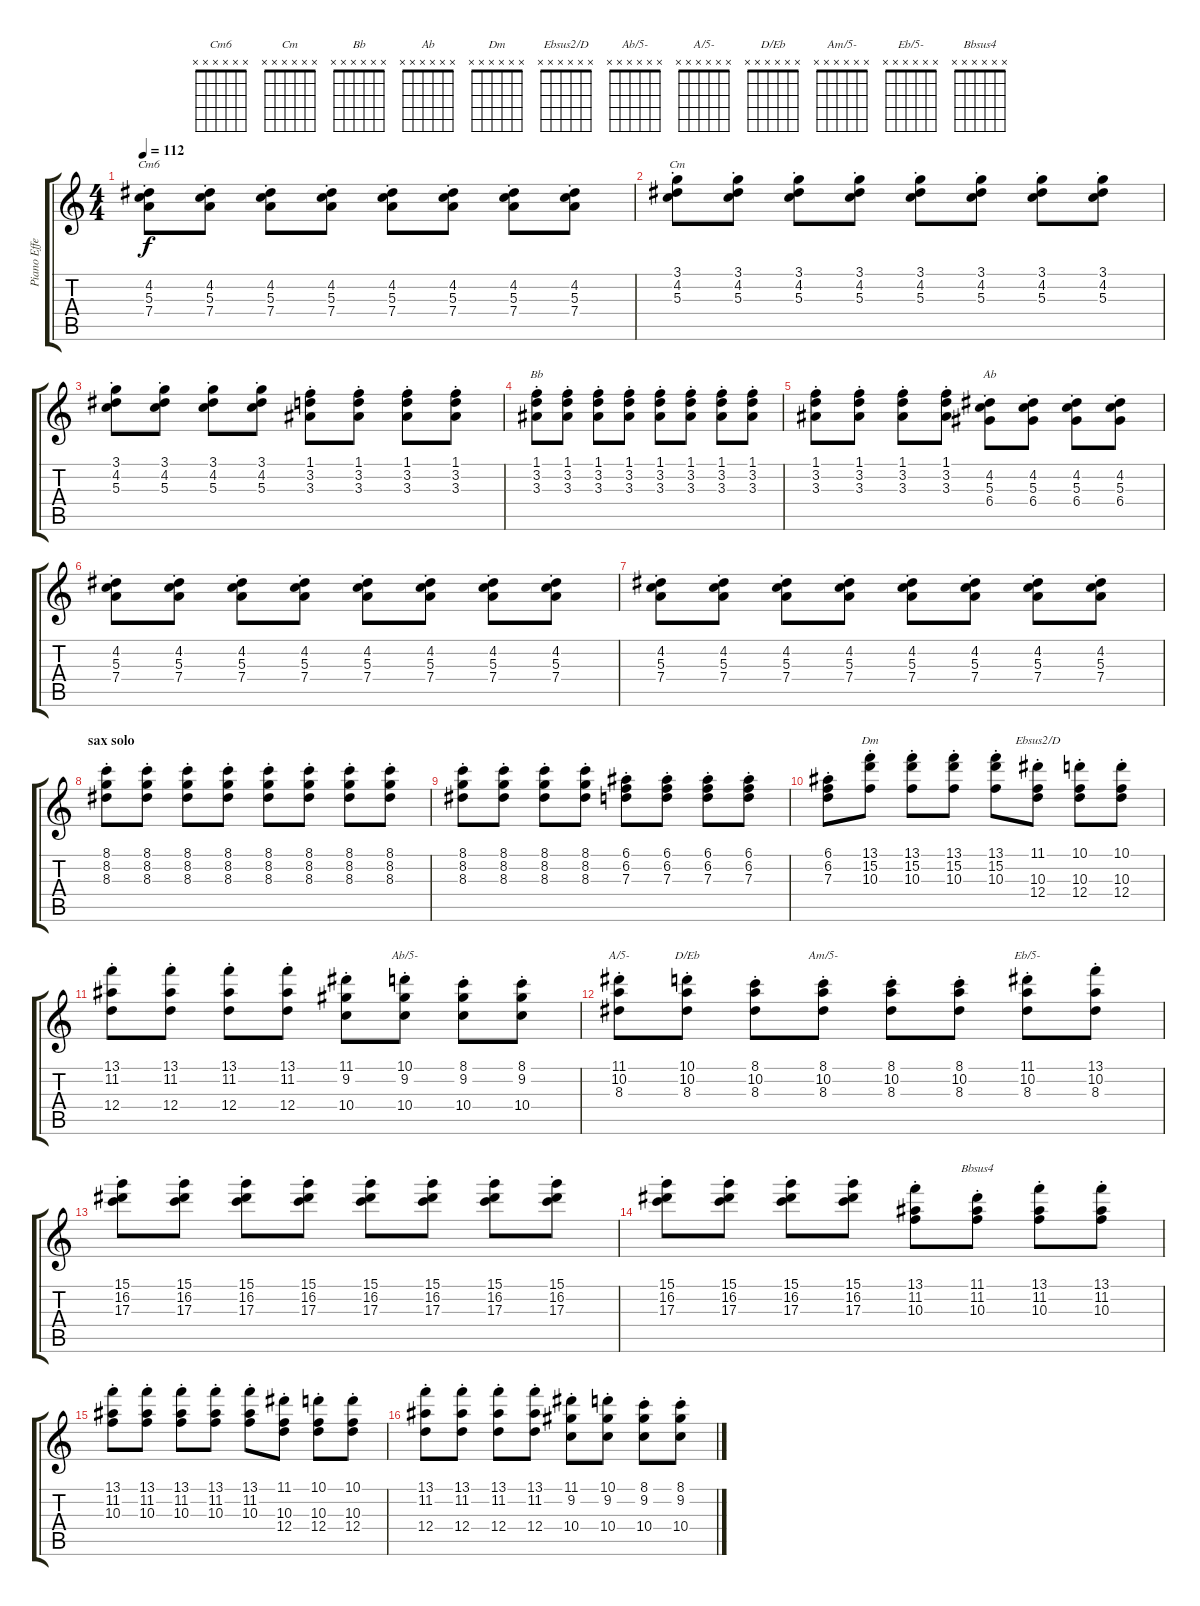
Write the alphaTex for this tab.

\track ("Piano Effect" "Piano Effe") {instrument synthbass2}
\staff {score tabs}
\tuning (E4 B3 G3 D3 A2 E2) {hide}
\chord ("Cm6" x x x x x x)
\chord ("Cm" x x x x x x)
\chord ("Bb" x x x x x x)
\chord ("Ab" x x x x x x)
\chord ("Dm" x x x x x x)
\chord ("Ebsus2/D" x x x x x x)
\chord ("Ab/5-" x x x x x x)
\chord ("A/5-" x x x x x x)
\chord ("D/Eb" x x x x x x)
\chord ("Am/5-" x x x x x x)
\chord ("Eb/5-" x x x x x x)
\chord ("Bbsus4" x x x x x x)
\ts (4 4)
\tempo 112
\clef g2
\ks c
(4.2{st} 5.3{st} 7.4{st}).8{ch "Cm6" dy f} (4.2{st} 5.3{st} 7.4{st}).8 (4.2{st} 5.3{st} 7.4{st}).8 (4.2{st} 5.3{st} 7.4{st}).8 (4.2{st} 5.3{st} 7.4{st}).8 (4.2{st} 5.3{st} 7.4{st}).8 (4.2{st} 5.3{st} 7.4{st}).8 (4.2{st} 5.3{st} 7.4{st}).8 |
(3.1{st} 4.2{st} 5.3{st}).8{ch "Cm"} (3.1{st} 4.2{st} 5.3{st}).8 (3.1{st} 4.2{st} 5.3{st}).8 (3.1{st} 4.2{st} 5.3{st}).8 (3.1{st} 4.2{st} 5.3{st}).8 (3.1{st} 4.2{st} 5.3{st}).8 (3.1{st} 4.2{st} 5.3{st}).8 (3.1{st} 4.2{st} 5.3{st}).8 |
(3.1{st} 4.2{st} 5.3{st}).8 (3.1{st} 4.2{st} 5.3{st}).8 (3.1{st} 4.2{st} 5.3{st}).8 (3.1{st} 4.2{st} 5.3{st}).8 (1.1{st} 3.2{st} 3.3{st}).8 (1.1{st} 3.2{st} 3.3{st}).8 (1.1{st} 3.2{st} 3.3{st}).8 (1.1{st} 3.2{st} 3.3{st}).8 |
(1.1{st} 3.2{st} 3.3{st}).8{ch "Bb"} (1.1{st} 3.2{st} 3.3{st}).8 (1.1{st} 3.2{st} 3.3{st}).8 (1.1{st} 3.2{st} 3.3{st}).8 (1.1{st} 3.2{st} 3.3{st}).8 (1.1{st} 3.2{st} 3.3{st}).8 (1.1{st} 3.2{st} 3.3{st}).8 (1.1{st} 3.2{st} 3.3{st}).8 |
(1.1{st} 3.2{st} 3.3{st}).8 (1.1{st} 3.2{st} 3.3{st}).8 (1.1{st} 3.2{st} 3.3{st}).8 (1.1{st} 3.2{st} 3.3{st}).8 (4.2{st} 5.3{st} 6.4{st}).8{ch "Ab"} (4.2{st} 5.3{st} 6.4{st}).8 (4.2{st} 5.3{st} 6.4{st}).8 (4.2{st} 5.3{st} 6.4{st}).8 |
(4.2{st} 5.3{st} 7.4{st}).8 (4.2{st} 5.3{st} 7.4{st}).8 (4.2{st} 5.3{st} 7.4{st}).8 (4.2{st} 5.3{st} 7.4{st}).8 (4.2{st} 5.3{st} 7.4{st}).8 (4.2{st} 5.3{st} 7.4{st}).8 (4.2{st} 5.3{st} 7.4{st}).8 (4.2{st} 5.3{st} 7.4{st}).8 |
(4.2{st} 5.3{st} 7.4{st}).8 (4.2{st} 5.3{st} 7.4{st}).8 (4.2{st} 5.3{st} 7.4{st}).8 (4.2{st} 5.3{st} 7.4{st}).8 (4.2{st} 5.3{st} 7.4{st}).8 (4.2{st} 5.3{st} 7.4{st}).8 (4.2{st} 5.3{st} 7.4{st}).8 (4.2{st} 5.3{st} 7.4{st}).8 |
\section ("" "sax solo")
(8.1{st} 8.2{st} 8.3{st}).8 (8.1{st} 8.2{st} 8.3{st}).8 (8.1{st} 8.2{st} 8.3{st}).8 (8.1{st} 8.2{st} 8.3{st}).8 (8.1{st} 8.2{st} 8.3{st}).8 (8.1{st} 8.2{st} 8.3{st}).8 (8.1{st} 8.2{st} 8.3{st}).8 (8.1{st} 8.2{st} 8.3{st}).8 |
(8.1{st} 8.2{st} 8.3{st}).8 (8.1{st} 8.2{st} 8.3{st}).8 (8.1{st} 8.2{st} 8.3{st}).8 (8.1{st} 8.2{st} 8.3{st}).8 (6.1{st} 6.2{st} 7.3{st}).8 (6.1{st} 6.2{st} 7.3{st}).8 (6.1{st} 6.2{st} 7.3{st}).8 (6.1{st} 6.2{st} 7.3{st}).8 |
(6.1{st} 6.2{st} 7.3{st}).8 (13.1{st} 15.2{st} 10.3{st}).8{ch "Dm"} (13.1{st} 15.2{st} 10.3{st}).8 (13.1{st} 15.2{st} 10.3{st}).8 (13.1{st} 15.2{st} 10.3{st}).8 (11.1{st} 10.3{st} 12.4{st}).8{ch "Ebsus2/D"} (10.1{st} 10.3{st} 12.4{st}).8 (10.1{st} 10.3{st} 12.4{st}).8 |
(13.1{st} 11.2{st} 12.4{st}).8 (13.1{st} 11.2{st} 12.4{st}).8 (13.1{st} 11.2{st} 12.4{st}).8 (13.1{st} 11.2{st} 12.4{st}).8 (11.1{st} 9.2{st} 10.4{st}).8 (10.1{st} 9.2{st} 10.4{st}).8{ch "Ab/5-"} (8.1{st} 9.2{st} 10.4{st}).8 (8.1{st} 9.2{st} 10.4{st}).8 |
(11.1{st} 10.2{st} 8.3{st}).8{ch "A/5-"} (10.1{st} 10.2{st} 8.3{st}).8{ch "D/Eb"} (8.1{st} 10.2{st} 8.3{st}).8 (8.1{st} 10.2{st} 8.3{st}).8{ch "Am/5-"} (8.1{st} 10.2{st} 8.3{st}).8 (8.1{st} 10.2{st} 8.3{st}).8 (11.1{st} 10.2{st} 8.3{st}).8{ch "Eb/5-"} (13.1{st} 10.2{st} 8.3{st}).8 |
(15.1{st} 16.2{st} 17.3{st}).8 (15.1{st} 16.2{st} 17.3{st}).8 (15.1{st} 16.2{st} 17.3{st}).8 (15.1{st} 16.2{st} 17.3{st}).8 (15.1{st} 16.2{st} 17.3{st}).8 (15.1{st} 16.2{st} 17.3{st}).8 (15.1{st} 16.2{st} 17.3{st}).8 (15.1{st} 16.2{st} 17.3{st}).8 |
(15.1{st} 16.2{st} 17.3{st}).8 (15.1{st} 16.2{st} 17.3{st}).8 (15.1{st} 16.2{st} 17.3{st}).8 (15.1{st} 16.2{st} 17.3{st}).8 (13.1{st} 11.2{st} 10.3{st}).8 (11.1{st} 11.2{st} 10.3{st}).8{ch "Bbsus4"} (13.1{st} 11.2{st} 10.3{st}).8 (13.1{st} 11.2{st} 10.3{st}).8 |
(13.1{st} 11.2{st} 10.3{st}).8 (13.1{st} 11.2{st} 10.3{st}).8 (13.1{st} 11.2{st} 10.3{st}).8 (13.1{st} 11.2{st} 10.3{st}).8 (13.1{st} 11.2{st} 10.3{st}).8 (11.1{st} 10.3{st} 12.4{st}).8 (10.1{st} 10.3{st} 12.4{st}).8 (10.1{st} 10.3{st} 12.4{st}).8 |
(13.1{st} 11.2{st} 12.4{st}).8 (13.1{st} 11.2{st} 12.4{st}).8 (13.1{st} 11.2{st} 12.4{st}).8 (13.1{st} 11.2{st} 12.4{st}).8 (11.1{st} 9.2{st} 10.4{st}).8 (10.1{st} 9.2{st} 10.4{st}).8 (8.1{st} 9.2{st} 10.4{st}).8 (8.1{st} 9.2{st} 10.4{st}).8
